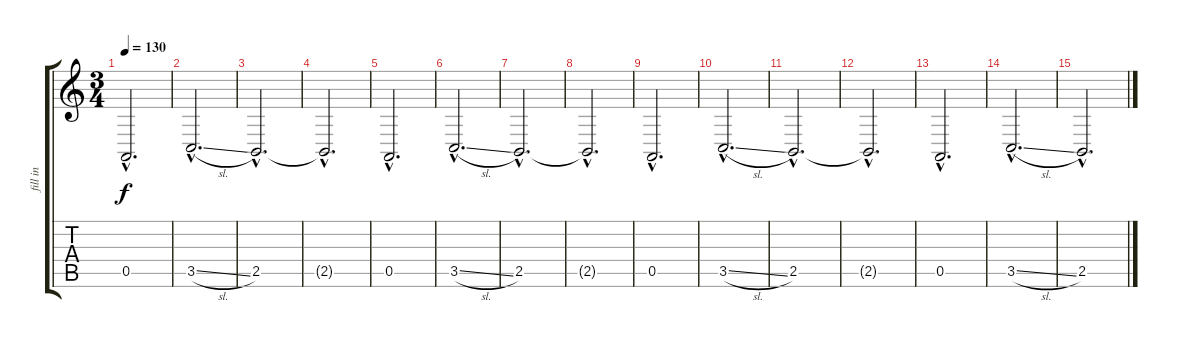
\track ("fill in" "fill in") {instrument cello}
\staff {score tabs}
\tuning (E4 B3 G3 D3 A2 E2) {hide}
\ts (3 4)
\tempo 130
\clef g2
\ks c
0.5{hac}.2{d dy f} |
3.5{sl hac}.2{d} |
2.5{hac}.2{d} |
2.5{hac t}.2{d} |
0.5{hac}.2{d} |
3.5{sl hac}.2{d} |
2.5{hac}.2{d} |
2.5{hac t}.2{d} |
0.5{hac}.2{d} |
3.5{sl hac}.2{d} |
2.5{hac}.2{d} |
2.5{hac t}.2{d} |
0.5{hac}.2{d} |
3.5{sl hac}.2{d} |
2.5{hac}.2{d}
